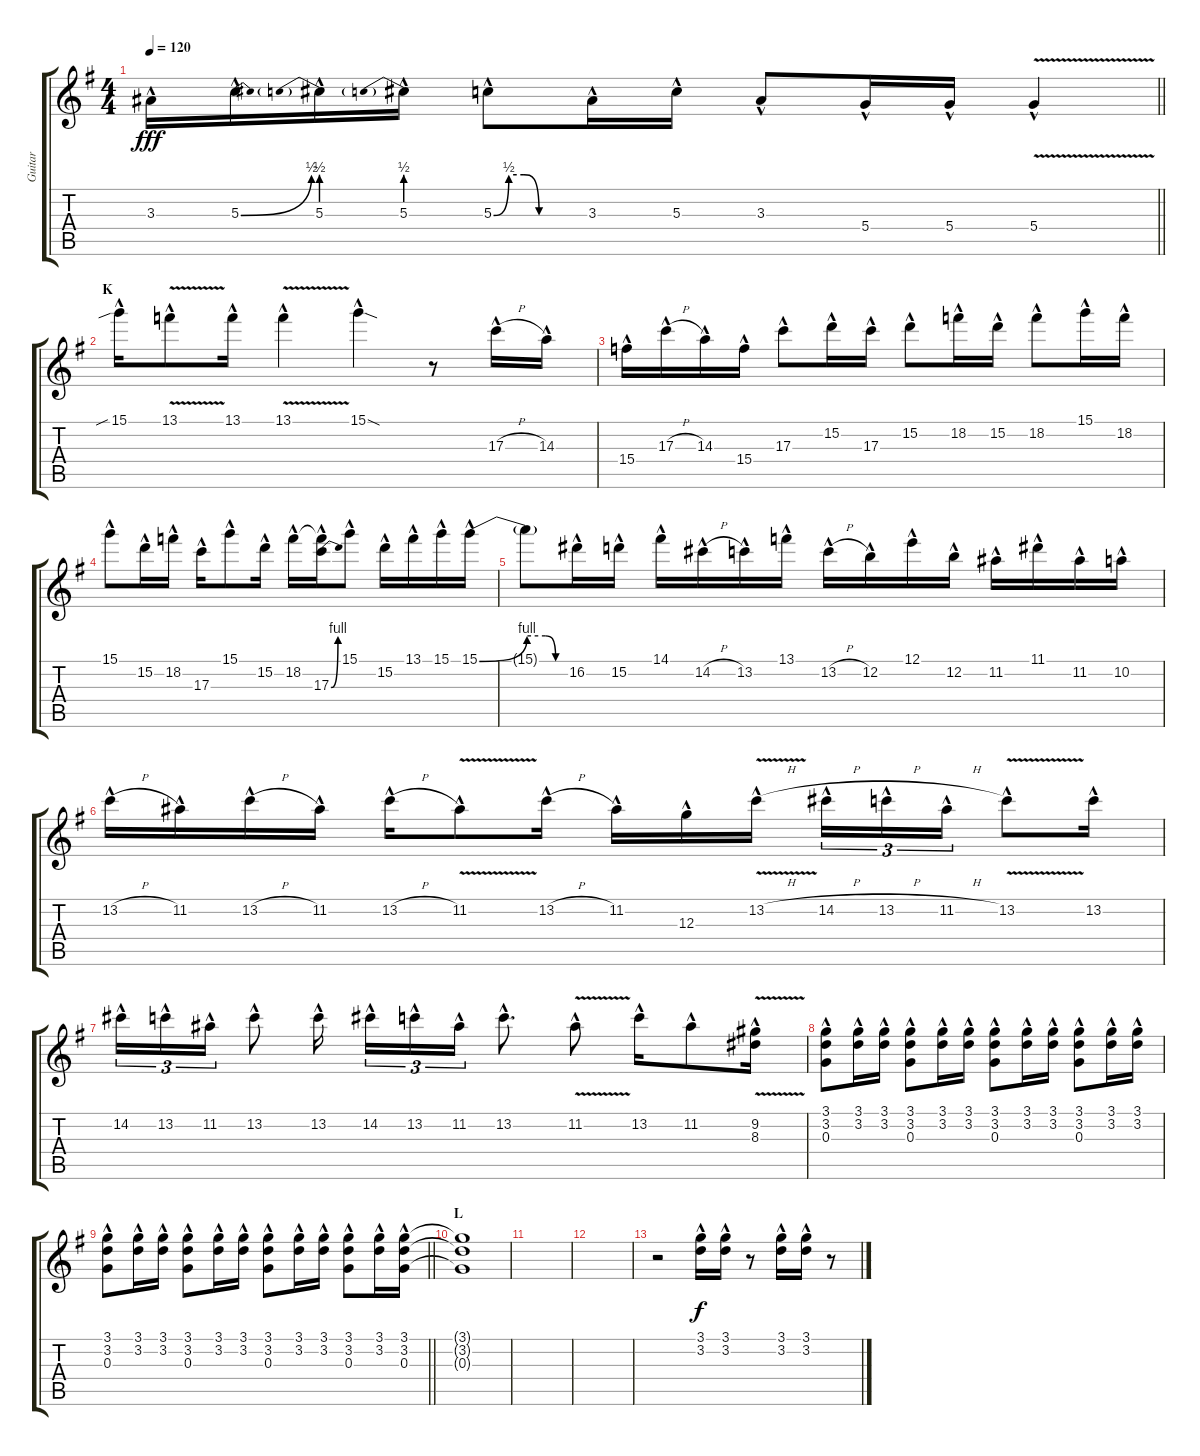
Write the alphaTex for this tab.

\track ("Guitar" "Guitar") {instrument overdrivenguitar}
\staff {score tabs}
\tuning (E4 B3 G3 D3 A2 E2) {hide}
\ts (4 4)
\tempo 120
\clef g2
\barLineRight lightlight
\ks g
3.3{hac}.16{dy fff} 5.3{be (bend 0 0 60 2) hac}.16 5.3{be (prebend 0 2 60 2) hac}.16 5.3{be (prebend 0 2 60 2) hac}.16 5.3{be (custom 0 0 10 2 20 2 30 0 60 0) hac}.8 3.3{hac}.16 5.3{hac}.16 3.3{hac}.8 5.4{hac}.16 5.4{hac}.16 5.4{v hac}.4 |
\section ("" "K")
15.1{sib hac}.16 13.1{v hac}.8 13.1{hac}.16 13.1{v hac}.4 15.1{sod hac}.4 r.8 17.3{h hac}.16 14.3{hac}.16 |
15.4{hac}.16 17.3{h hac}.16 14.3{hac}.16 15.4{hac}.16 17.3{hac}.8 15.2{hac}.16 17.3{hac}.16 15.2{hac}.8 18.2{hac}.16 15.2{hac}.16 18.2{hac}.8 15.1{hac}.16 18.2{hac}.16 |
15.1{hac}.8 15.2{hac}.16 18.2{hac}.16 17.3{hac}.16 15.1{hac}.8 15.2{hac}.16 18.2{hac}.16 (18.2{t} 17.3{be (bend 0 0 60 4) hac}).16 15.1{hac}.8 15.2{hac}.16 13.1{hac}.16 15.1{hac}.16 15.1{be (bend 0 0 60 4) hac}.16 |
15.1{be (custom 0 4 29 4 45 0 60 0) t}.8 16.2{hac}.16 15.2{hac}.16 14.1{hac}.16 14.2{h hac}.16 13.2{hac}.16 13.1{hac}.16 13.2{h hac}.16 12.2{hac}.16 12.1{hac}.16 12.2{hac}.16 11.2{hac}.16 11.1{hac}.16 11.2{hac}.16 10.2{hac}.16 |
13.2{h hac}.16 11.2{hac}.16 13.2{h hac}.16 11.2{hac}.16 13.2{h hac}.16 11.2{v hac}.8 13.2{h hac}.16 11.2{hac}.16 12.3{hac}.16 13.2{v h hac}.16{beam splitsecondary} 14.2{h hac}.16{tu (3 2)} 13.2{h hac}.16{tu (3 2)} 11.2{h hac}.16{tu (3 2)} 13.2{v hac}.8 13.2{hac}.16 |
14.2{hac}.16{tu (3 2)} 13.2{hac}.16{tu (3 2)} 11.2{hac}.16{tu (3 2)} 13.2{hac}.8 13.2{hac}.16{beam splitsecondary} 14.2{hac}.16{tu (3 2)} 13.2{hac}.16{tu (3 2)} 11.2{hac}.16{tu (3 2)} 13.2{hac}.8{d} 11.2{v hac}.8 13.2{hac}.16 11.2{hac}.8 (9.2{v hac} 8.3{hac}).16 |
(3.1{hac} 3.2{hac} 0.3{hac}).8 (3.1{hac} 3.2{hac}).16 (3.1{hac} 3.2{hac}).16 (3.1{hac} 3.2{hac} 0.3{hac}).8 (3.1{hac} 3.2{hac}).16 (3.1{hac} 3.2{hac}).16 (3.1{hac} 3.2{hac} 0.3{hac}).8 (3.1{hac} 3.2{hac}).16 (3.1{hac} 3.2{hac}).16 (3.1{hac} 3.2{hac} 0.3{hac}).8 (3.1{hac} 3.2{hac}).16 (3.1{hac} 3.2{hac}).16 |
\barLineRight lightlight
(3.1{hac} 3.2{hac} 0.3{hac}).8 (3.1{hac} 3.2{hac}).16 (3.1{hac} 3.2{hac}).16 (3.1{hac} 3.2{hac} 0.3{hac}).8 (3.1{hac} 3.2{hac}).16 (3.1{hac} 3.2{hac}).16 (3.1{hac} 3.2{hac} 0.3{hac}).8 (3.1{hac} 3.2{hac}).16 (3.1{hac} 3.2{hac}).16 (3.1{hac} 3.2{hac} 0.3{hac}).8 (3.1{hac} 3.2{hac}).16 (3.1{hac} 3.2{hac} 0.3{hac}).16 |
\section ("" "L")
(3.1{t} 3.2{t} 0.3{t}).1 |
|
|
r.2 (3.1{hac} 3.2{hac}).16{dy f} (3.1{hac} 3.2{hac}).16 r.8 (3.1{hac} 3.2{hac}).16 (3.1{hac} 3.2{hac}).16 r.8
